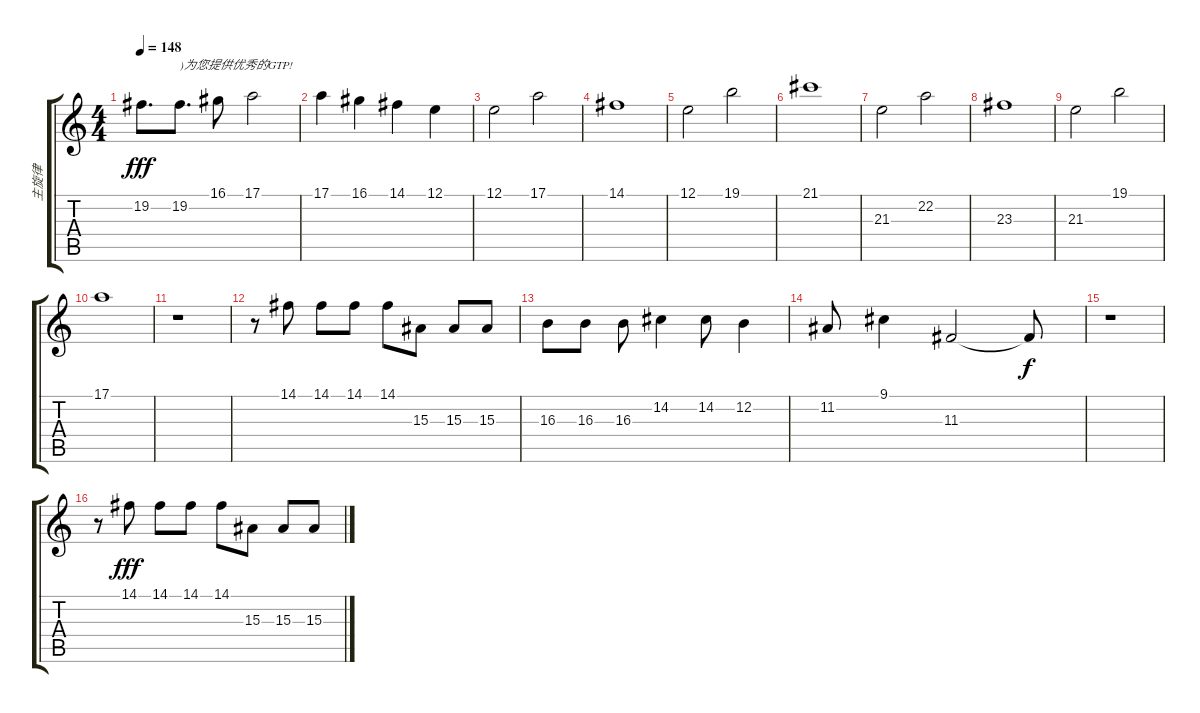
\track ("主旋律" "主旋律") {instrument flute}
\staff {score tabs}
\tuning (E4 B3 G3 D3 A2 E2) {hide}
\ts (4 4)
\tempo 148
\clef g2
\ks c
19.2.8{d dy fff} 19.2.8{d txt ")为您提供优秀的GTP!"} 16.1.8 17.1.2 |
17.1.4 16.1.4 14.1.4 12.1.4 |
12.1.2 17.1.2 |
14.1.1 |
12.1.2 19.1.2 |
21.1.1 |
21.3.2 22.2.2 |
23.3.1 |
21.3.2 19.1.2 |
17.1.1 |
r.1 |
r.8 14.1.8 14.1.8 14.1.8 14.1.8 15.3.8 15.3.8 15.3.8 |
16.3.8 16.3.8 16.3.8 14.2.4 14.2.8 12.2.4 |
11.2.8 9.1.4 11.3.2 11.3{t}.8{dy f} |
r.1 |
r.8 14.1.8{dy fff} 14.1.8 14.1.8 14.1.8 15.3.8 15.3.8 15.3.8
